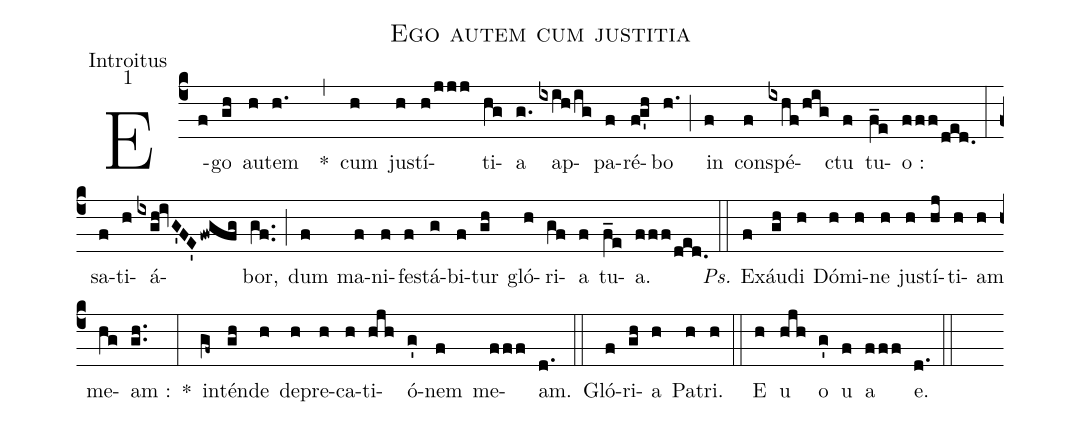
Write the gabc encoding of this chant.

name:Ego autem cum justitia;
office-part:Introitus;
mode:1;
%%
(c4) E(f)go(gh) au(h)tem(h.) <clear>*(,) cum(h) ju(h)stí(h/jjj)ti(hg)a(g.) ap(ixih/ig)pa(f)ré(fg'h)bo(h.) (;) in(f) con(f)spé(ixhf/hig)ctu(f) tu(f_e)o :(fff/ded.) (:) sa(f)ti(h)á(ixgh!ivG'FE'fwgfg)bor,(gf..) (;) dum(f) ma(f)ni(f)fe(f)stá(g)bi(f)tur(gh) gló(h)ri(gf)a(f) tu(f_e)a.(fff/ded.) (::) <i>Ps.</i> Ex(f)áu(gh)di(h) Dó(h)mi(h)ne(h) ju(h)stí(hj)ti(h)am(h) me(hg)am :(gh..) *(:) in(gf~)tén(gh)de(h) de(h)pre(h)ca(h)ti(hjh)ó(g')nem(f) me(fff)am.(d.) (::) Gló(f)ri(gh)a(h) Pa(h)tri.(h) (::) <eu>E(h) u(hjh) o(g') u(f) a(fff) e.</eu>(d.) (::)
